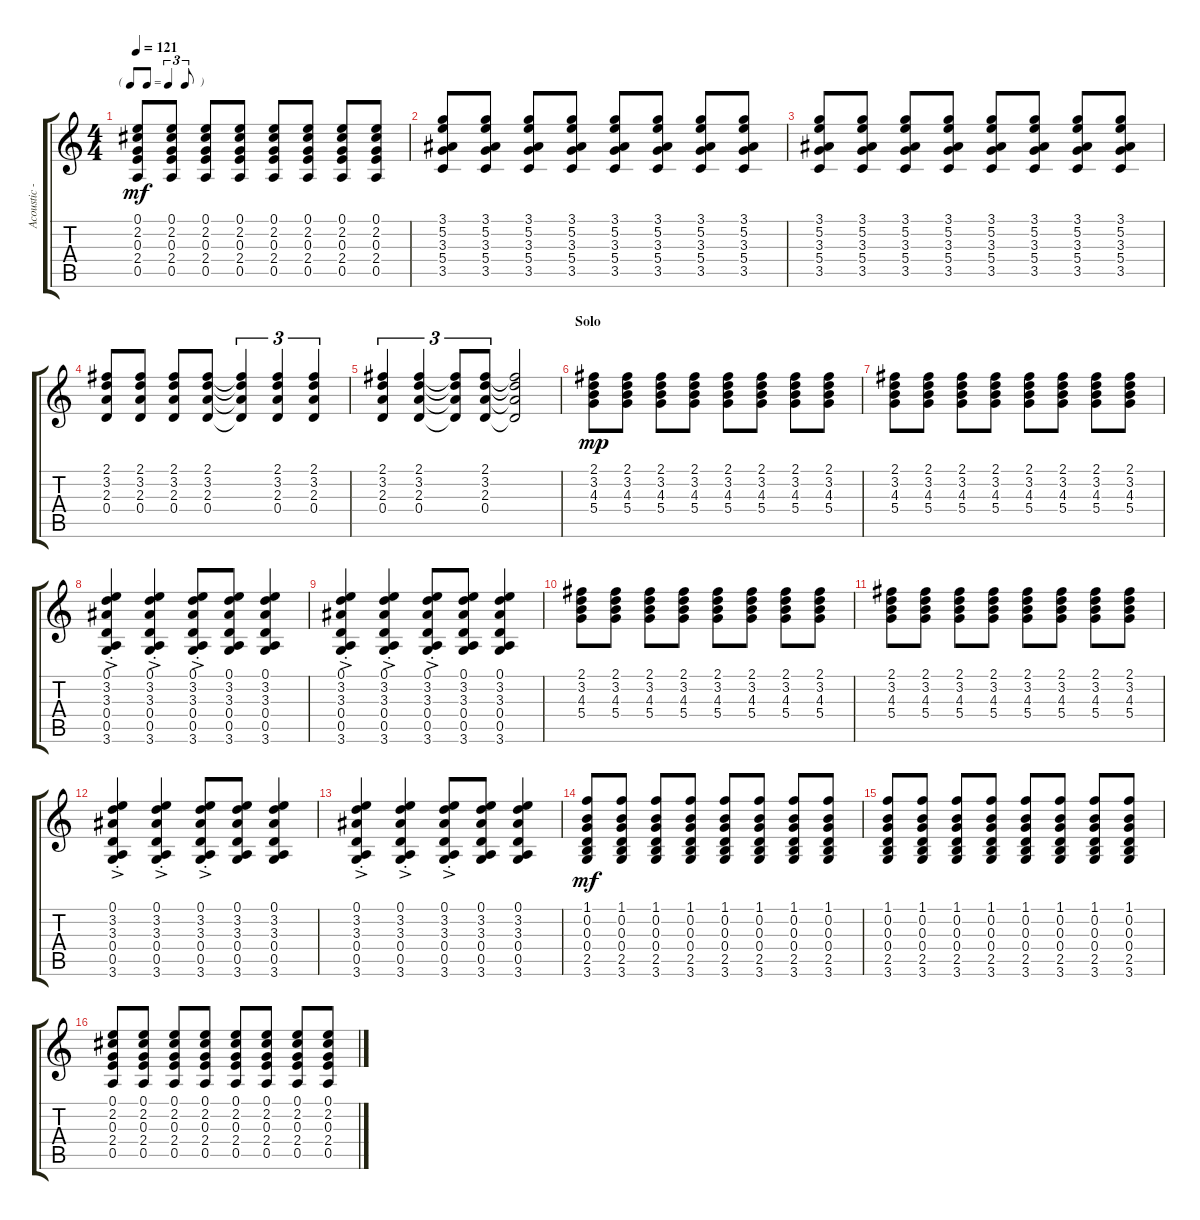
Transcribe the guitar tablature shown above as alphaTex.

\track ("Acoustic - Gilmour" "Acoustic -") {instrument acousticguitarsteel}
\staff {score tabs}
\tuning (E4 B3 G3 D3 A2 E2) {hide}
\ts (4 4)
\tf triplet8th
\tempo 121
\clef g2
\ks c
(0.1 2.2 0.3 2.4 0.5).8{dy mf} (0.1 2.2 0.3 2.4 0.5).8 (0.1 2.2 0.3 2.4 0.5).8 (0.1 2.2 0.3 2.4 0.5).8 (0.1 2.2 0.3 2.4 0.5).8 (0.1 2.2 0.3 2.4 0.5).8 (0.1 2.2 0.3 2.4 0.5).8 (0.1 2.2 0.3 2.4 0.5).8 |
(3.1 5.2 3.3 5.4 3.5).8 (3.1 5.2 3.3 5.4 3.5).8 (3.1 5.2 3.3 5.4 3.5).8 (3.1 5.2 3.3 5.4 3.5).8 (3.1 5.2 3.3 5.4 3.5).8 (3.1 5.2 3.3 5.4 3.5).8 (3.1 5.2 3.3 5.4 3.5).8 (3.1 5.2 3.3 5.4 3.5).8 |
(3.1 5.2 3.3 5.4 3.5).8 (3.1 5.2 3.3 5.4 3.5).8 (3.1 5.2 3.3 5.4 3.5).8 (3.1 5.2 3.3 5.4 3.5).8 (3.1 5.2 3.3 5.4 3.5).8 (3.1 5.2 3.3 5.4 3.5).8 (3.1 5.2 3.3 5.4 3.5).8 (3.1 5.2 3.3 5.4 3.5).8 |
(2.1 3.2 2.3 0.4).8 (2.1 3.2 2.3 0.4).8 (2.1 3.2 2.3 0.4).8 (2.1 3.2 2.3 0.4).8 (2.1{t} 3.2{t} 2.3{t} 0.4{t}).4{tu (3 2)} (2.1 3.2 2.3 0.4).4{tu (3 2)} (2.1 3.2 2.3 0.4).4{tu (3 2)} |
(2.1 3.2 2.3 0.4).4{tu (3 2)} (2.1 3.2 2.3 0.4).4{tu (3 2)} (2.1{t} 3.2{t} 2.3{t} 0.4{t}).8{tu (3 2)} (2.1 3.2 2.3 0.4).8{tu (3 2)} (2.1{t} 3.2{t} 2.3{t} 0.4{t}).2 |
\section ("" "Solo")
(2.1 3.2 4.3 5.4).8{dy mp} (2.1 3.2 4.3 5.4).8 (2.1 3.2 4.3 5.4).8 (2.1 3.2 4.3 5.4).8 (2.1 3.2 4.3 5.4).8 (2.1 3.2 4.3 5.4).8 (2.1 3.2 4.3 5.4).8 (2.1 3.2 4.3 5.4).8 |
(2.1 3.2 4.3 5.4).8 (2.1 3.2 4.3 5.4).8 (2.1 3.2 4.3 5.4).8 (2.1 3.2 4.3 5.4).8 (2.1 3.2 4.3 5.4).8 (2.1 3.2 4.3 5.4).8 (2.1 3.2 4.3 5.4).8 (2.1 3.2 4.3 5.4).8 |
(0.1{ac st} 3.2{ac st} 3.3 0.4{ac st} 0.5 3.6).4 (0.1 3.2{ac st} 3.3 0.4 0.5 3.6).4 (0.1 3.2 3.3{ac st} 0.4 0.5 3.6).8 (0.1 3.2 3.3 0.4 0.5 3.6).8 (0.1 3.2 3.3 0.4 0.5 3.6).4 |
(0.1{ac st} 3.2{ac st} 3.3 0.4{ac st} 0.5 3.6).4 (0.1 3.2{ac st} 3.3 0.4 0.5 3.6).4 (0.1 3.2 3.3{ac st} 0.4 0.5 3.6).8 (0.1 3.2 3.3 0.4 0.5 3.6).8 (0.1 3.2 3.3 0.4 0.5 3.6).4 |
(2.1 3.2 4.3 5.4).8 (2.1 3.2 4.3 5.4).8 (2.1 3.2 4.3 5.4).8 (2.1 3.2 4.3 5.4).8 (2.1 3.2 4.3 5.4).8 (2.1 3.2 4.3 5.4).8 (2.1 3.2 4.3 5.4).8 (2.1 3.2 4.3 5.4).8 |
(2.1 3.2 4.3 5.4).8 (2.1 3.2 4.3 5.4).8 (2.1 3.2 4.3 5.4).8 (2.1 3.2 4.3 5.4).8 (2.1 3.2 4.3 5.4).8 (2.1 3.2 4.3 5.4).8 (2.1 3.2 4.3 5.4).8 (2.1 3.2 4.3 5.4).8 |
(0.1{ac st} 3.2{ac st} 3.3 0.4{ac st} 0.5 3.6).4 (0.1 3.2{ac st} 3.3 0.4 0.5 3.6).4 (0.1 3.2 3.3{ac st} 0.4 0.5 3.6).8 (0.1 3.2 3.3 0.4 0.5 3.6).8 (0.1 3.2 3.3 0.4 0.5 3.6).4 |
(0.1{ac st} 3.2{ac st} 3.3 0.4{ac st} 0.5 3.6).4 (0.1 3.2{ac st} 3.3 0.4 0.5 3.6).4 (0.1 3.2 3.3{ac st} 0.4 0.5 3.6).8 (0.1 3.2 3.3 0.4 0.5 3.6).8 (0.1 3.2 3.3 0.4 0.5 3.6).4 |
(1.1 0.2 0.3 0.4 2.5 3.6).8{dy mf} (1.1 0.2 0.3 0.4 2.5 3.6).8 (1.1 0.2 0.3 0.4 2.5 3.6).8 (1.1 0.2 0.3 0.4 2.5 3.6).8 (1.1 0.2 0.3 0.4 2.5 3.6).8 (1.1 0.2 0.3 0.4 2.5 3.6).8 (1.1 0.2 0.3 0.4 2.5 3.6).8 (1.1 0.2 0.3 0.4 2.5 3.6).8 |
(1.1 0.2 0.3 0.4 2.5 3.6).8 (1.1 0.2 0.3 0.4 2.5 3.6).8 (1.1 0.2 0.3 0.4 2.5 3.6).8 (1.1 0.2 0.3 0.4 2.5 3.6).8 (1.1 0.2 0.3 0.4 2.5 3.6).8 (1.1 0.2 0.3 0.4 2.5 3.6).8 (1.1 0.2 0.3 0.4 2.5 3.6).8 (1.1 0.2 0.3 0.4 2.5 3.6).8 |
(0.1 2.2 0.3 2.4 0.5).8 (0.1 2.2 0.3 2.4 0.5).8 (0.1 2.2 0.3 2.4 0.5).8 (0.1 2.2 0.3 2.4 0.5).8 (0.1 2.2 0.3 2.4 0.5).8 (0.1 2.2 0.3 2.4 0.5).8 (0.1 2.2 0.3 2.4 0.5).8 (0.1 2.2 0.3 2.4 0.5).8
